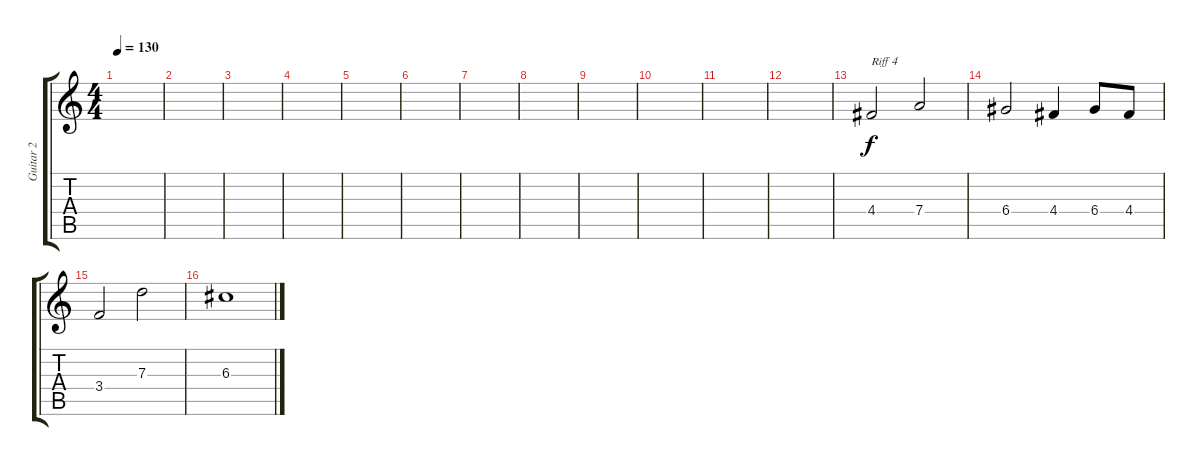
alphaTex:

\track ("Guitar 2" "Guitar 2") {instrument distortionguitar}
\staff {score tabs}
\tuning (E4 B3 G3 D3 A2 E2) {hide}
\ts (4 4)
\tempo 130
\clef g2
\ks c
|
|
|
|
|
|
|
|
|
|
|
|
4.4.2{txt "Riff 4"} 7.4.2 |
6.4.2 4.4.4 6.4.8 4.4.8 |
3.4.2 7.3.2 |
6.3.1
